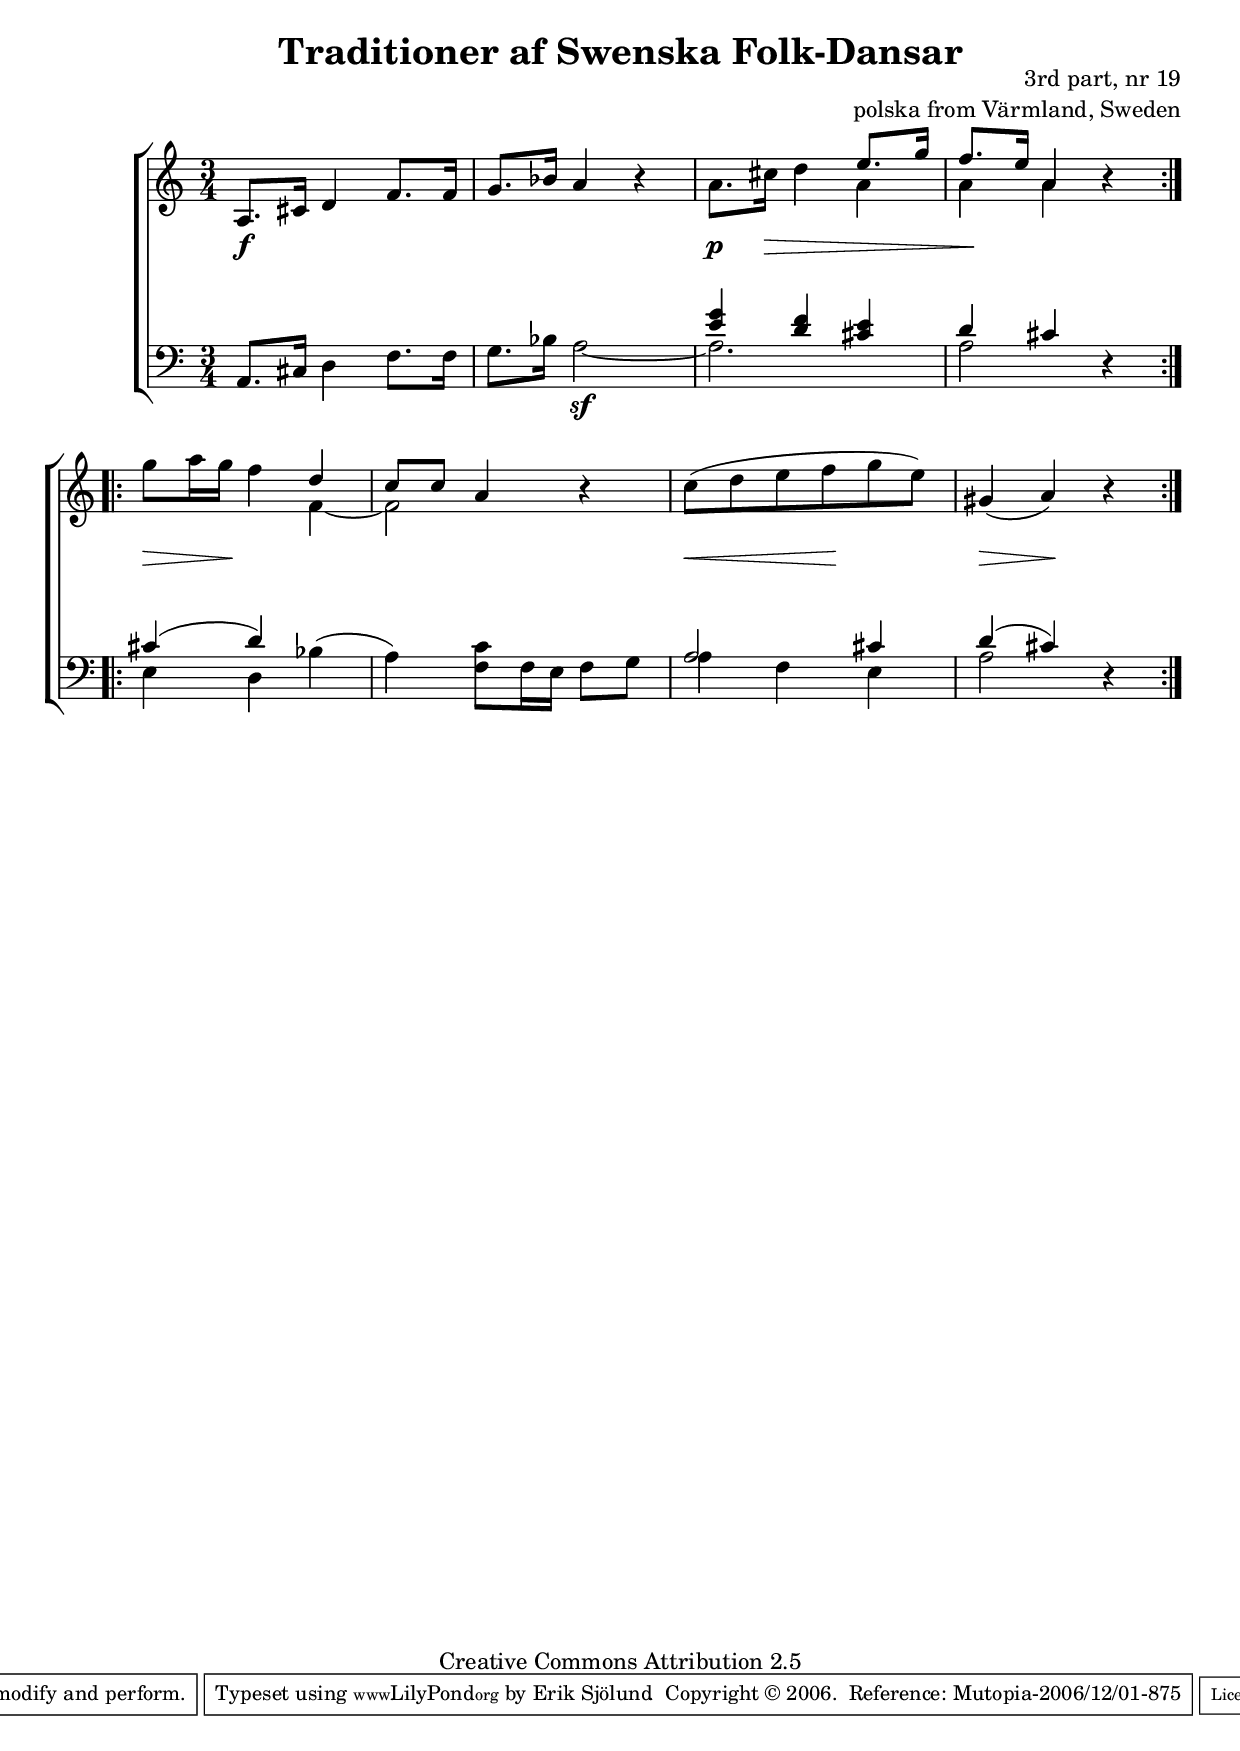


\header {
    title = "Traditioner af Swenska Folk-Dansar"
    opus = \markup {
         \column  {
          \right-align  "3rd part, nr 19"
   \right-align "polska from Värmland, Sweden" 
}
 } 
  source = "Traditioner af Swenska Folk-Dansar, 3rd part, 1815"



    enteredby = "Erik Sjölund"
				% mutopia headers.

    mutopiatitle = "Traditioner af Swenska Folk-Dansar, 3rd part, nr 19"

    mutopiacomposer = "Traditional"
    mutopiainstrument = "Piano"
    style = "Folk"
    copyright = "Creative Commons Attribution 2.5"
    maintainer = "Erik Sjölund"
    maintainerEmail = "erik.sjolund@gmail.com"




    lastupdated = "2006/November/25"
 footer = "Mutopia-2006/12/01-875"
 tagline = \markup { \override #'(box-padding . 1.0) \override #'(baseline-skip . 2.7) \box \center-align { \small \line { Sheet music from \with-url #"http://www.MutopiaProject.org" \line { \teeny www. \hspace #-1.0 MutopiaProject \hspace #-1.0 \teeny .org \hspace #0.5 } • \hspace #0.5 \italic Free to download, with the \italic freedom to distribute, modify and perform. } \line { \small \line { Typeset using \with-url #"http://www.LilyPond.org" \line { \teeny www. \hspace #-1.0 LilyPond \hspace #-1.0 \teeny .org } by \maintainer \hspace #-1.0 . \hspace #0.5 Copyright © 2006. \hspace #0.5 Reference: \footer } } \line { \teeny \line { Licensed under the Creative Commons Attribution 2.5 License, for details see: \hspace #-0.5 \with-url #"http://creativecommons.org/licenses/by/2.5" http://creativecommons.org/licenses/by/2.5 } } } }
  }




     \version "2.8.5"








global={
	\time 3/4
	\key a \minor
}
    
upper =  {
  \global
  \repeat volta 2 {
	a8. cis'16 d'4 f'8. f'16 |
	g'8. bes'16 a'4 r |
	a'8. cis''16 d''4 << { e''8. g''16 |
	f''8. e''16 a'4  }  \\ { a'4 a'4 a'4 } >> r4 
}


 \break
  \repeat volta 2 {
	g''8 a''16 g'' f''4 << { d'' |
	c''8 c'' a'4 } \\ { f'4~ f'2 } >>  r4 |
	c''8( d'' e'' f'' g'' e'') |
	gis'4( a') r
}
}

     
lower =  {
  \global \clef bass
  \repeat volta 2 {
	a,8. cis16 d4 f8. f16 |
	g8. bes16 << { s2 	<e' g'>4 <d' f'> <cis' e'> 
	d' cis'  } \\ {  a2~ \sf a2. a2  } >> 
 r4 
}
  \repeat volta 2 {
	<< { cis'4( d') } \\ { e4 d4 } >>  bes( |
	a) <f c'>8 f16 e f8 g |
	<< { a2 cis'4 |
	d'( cis') } \\ {  a4 f4 e4 a2  } >>  r4
}
}

dynamics = {
  \repeat volta 2 {
s8. \f s16 s4 s4 
 s2.
s8. \p
s16 \> s4 s4
s4 \! s4 s4
}
  \repeat volta 2 {

s8 \> s16 s16 \! s4 s4
s2.
s8 \< s8 s8 s8 \! s8 s8
s4 \> s4 \! s4

}
}



\score {
  \new PianoStaff \with{systemStartDelimiter = #'SystemStartBracket } <<
    \new Staff = "upper" \upper
    \new Dynamics = "dynamics" \dynamics
    \new Staff = "lower" <<
      \clef bass
      \lower
    >>
  >>

  \layout {
    \context {
      \type "Engraver_group"
      \name Dynamics
      \alias Voice % So that \cresc works, for example.
      \consists "Output_property_engraver"
%      \override VerticalAxisGroup #'minimum-Y-extent = #'(-1 . 1)
      \consists "Piano_pedal_engraver"
      \consists "Script_engraver"
      \consists "Dynamic_engraver"
      \consists "Text_engraver"
      \override TextScript #'font-size = #2
      \override TextScript #'font-shape = #'italic

      \override DynamicText #'extra-offset = #'(0 . 2.5)
      \override Hairpin #'extra-offset = #'(0 . 2.5)


      \consists "Skip_event_swallow_translator"
      \consists "Axis_group_engraver"
    }
    \context {\Score \remove "Bar_number_engraver"}
    \context {
      \PianoStaff
      \accepts Dynamics
   \override VerticalAlignment #'forced-distance = #7
  \override SpanBar #'transparent = ##t

    }
  }
}

          


mididynamics = { \dynamics } 
midiupper = { \upper }
midilower = { \lower }

          




\score {
  \unfoldRepeats
  \new PianoStaff <<
    \new Staff = "upper" <<  \midiupper  \mididynamics >>
    \new Staff = "lower" <<  \midilower  \mididynamics >>
  >>
  \midi {
    \context {
      \type "Performer_group"
      \name Dynamics
      \consists "Piano_pedal_performer"
    }
    \context {
      \PianoStaff
      \accepts Dynamics
    }
 \tempo 4=100    
  }
}






  


